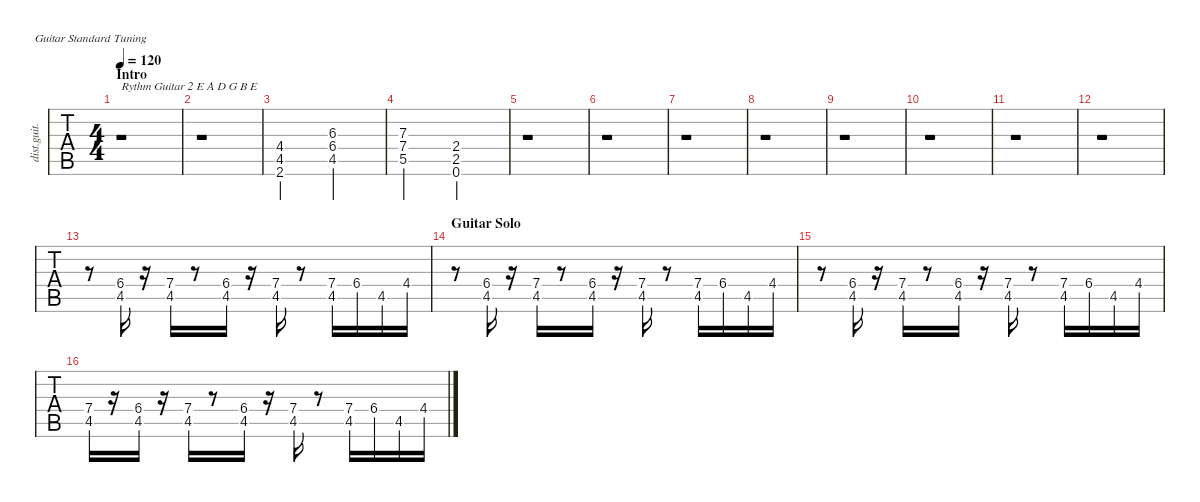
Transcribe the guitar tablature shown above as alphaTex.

\defaultSystemsLayout 4
\hideDynamics
\bracketExtendMode nobrackets
\track ("Rythm Guitar 2" "dist.guit.") {instrument distortionguitar}
\staff {tabs}
\tuning (E4 B3 G3 D3 A2 E2)
\ts (4 4)
\section ("" "Intro")
\tempo 120
\clef g2
\ks c
r.1{txt "Rythm Guitar 2 E A D G B E" dy f instrument distortionguitar beam Down} |
r.1{beam Down} |
(4.4{acc #} 4.5{acc #} 2.6{acc #}).2{beam Up} (6.3{acc #} 6.4{acc #} 4.5{acc #}).2{beam Up} |
(7.3 7.4 5.5).2{beam Up} (2.4 2.5 0.6).2{beam Up} |
r.1{beam Down} |
r.1{beam Down} |
r.1{beam Down} |
r.1{beam Down} |
r.1{beam Down} |
r.1{beam Down} |
r.1{beam Down} |
r.1{beam Down} |
r.8{beam Down} (6.4{acc #} 4.5{acc #}).16{beam Up} r.16{beam Down} (7.4 4.5{acc #}).16{beam Up} r.8{beam Up} (6.4{acc #} 4.5{acc #}).16{beam Up} r.16{beam Down} (7.4 4.5{acc #}).16{beam Up} r.8{beam Down} (7.4 4.5{acc #}).16{beam Up} 6.4{acc #}.16{beam Up} 4.5{acc #}.16{beam Up} 4.4{acc #}.16{beam Up} |
\section ("" "Guitar Solo")
r.8{beam Down} (6.4{acc #} 4.5{acc #}).16{beam Up} r.16{beam Down} (7.4 4.5{acc #}).16{beam Up} r.8{beam Up} (6.4{acc #} 4.5{acc #}).16{beam Up} r.16{beam Down} (7.4 4.5{acc #}).16{beam Up} r.8{beam Down} (7.4 4.5{acc #}).16{beam Up} 6.4{acc #}.16{beam Up} 4.5{acc #}.16{beam Up} 4.4{acc #}.16{beam Up} |
r.8{beam Down} (6.4{acc #} 4.5{acc #}).16{beam Up} r.16{beam Down} (7.4 4.5{acc #}).16{beam Up} r.8{beam Up} (6.4{acc #} 4.5{acc #}).16{beam Up} r.16{beam Down} (7.4 4.5{acc #}).16{beam Up} r.8{beam Down} (7.4 4.5{acc #}).16{beam Up} 6.4{acc #}.16{beam Up} 4.5{acc #}.16{beam Up} 4.4{acc #}.16{beam Up} |
(7.4 4.5{acc #}).16{beam Up} r.16{beam Up} (6.4{acc #} 4.5{acc #}).16{beam Up} r.16{beam Down} (7.4 4.5{acc #}).16{beam Up} r.8{beam Up} (6.4{acc #} 4.5{acc #}).16{beam Up} r.16{beam Down} (7.4 4.5{acc #}).16{beam Up} r.8{beam Down} (7.4 4.5{acc #}).16{beam Up} 6.4{acc #}.16{beam Up} 4.5{acc #}.16{beam Up} 4.4{acc #}.16{beam Up}
